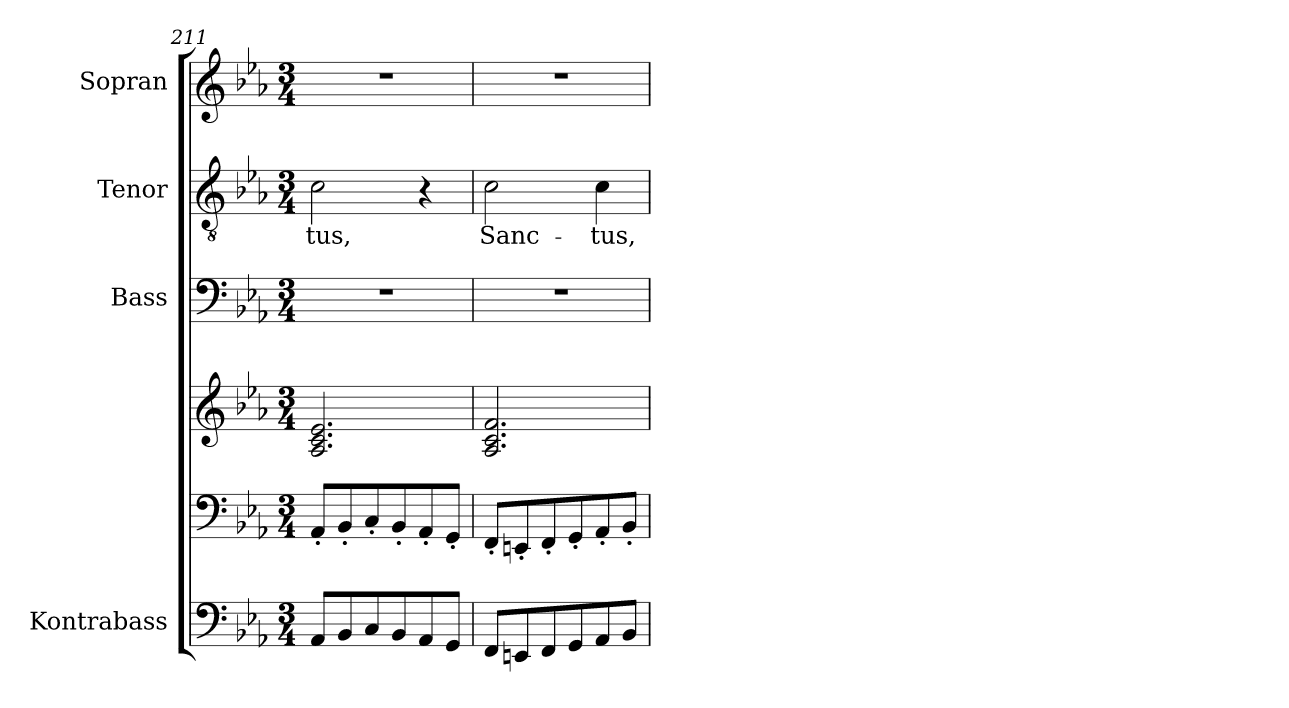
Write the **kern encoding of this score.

**kern	**kern	**kern	**kern	**kern	**text	**kern
*part5	*part4	*part4	*part3	*part2	*part2	*part1
*staff6	*staff5	*staff4	*staff3	*staff2	*staff2	*staff1
*I"Kontrabass	*	*	*I"Bass	*I"Tenor	*	*I"Sopran
*I'Kb.	*	*	*I'B.	*I'T.	*	*I'S.
*clefF4	*clefF4	*clefG2	*clefF4	*clefGv2	*	*clefG2
*ITrd7c12	*	*	*	*	*	*
*k[b-e-a-]	*k[b-e-a-]	*k[b-e-a-]	*k[b-e-a-]	*k[b-e-a-]	*	*k[b-e-a-]
*E-:	*E-:	*E-:	*E-:	*E-:	*	*E-:
*M3/4	*M3/4	*M3/4	*M3/4	*M3/4	*	*M3/4
=211	=211	=211	=211	=211	=211	=211
!	!	!	!	!	!LO:LY:b	!
8AAA-/L	8AA-'</L	2.A-/ 2.c/ 2.e-/	2.r	2c\	-tus,	2.r
8BBB-/	8BB-'</	.	.	.	.	.
8CC/	8C'</	.	.	.	.	.
8BBB-/	8BB-'</	.	.	.	.	.
8AAA-/	8AA-'</	.	.	4r	.	.
8GGG/J	8GG'</J	.	.	.	.	.
=212	=212	=212	=212	=212	=212	=212
!	!	!	!	!	!LO:LY:b	!
8FFF/L	8FF'</L	2.A-/ 2.c/ 2.f/	2.r	2c\	Sanc-	2.r
8EEEn/	8EEn'</	.	.	.	.	.
8FFF/	8FF'</	.	.	.	.	.
8GGG/	8GG'</	.	.	.	.	.
!	!	!	!	!	!LO:LY:b	!
8AAA-/	8AA-'</	.	.	4c\	-tus,	.
8BBB-/J	8BB-'</J	.	.	.	.	.
=	=	=	=	=	=	=
*-	*-	*-	*-	*-	*-	*-
